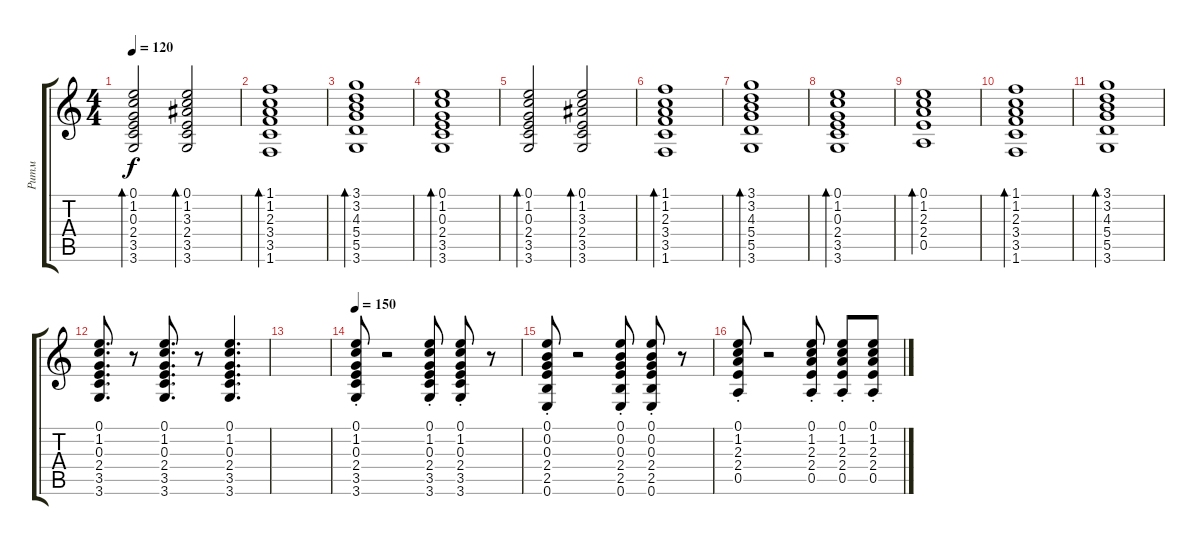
\track ("Ритм" "Ритм") {instrument acousticguitarnylon}
\staff {score tabs}
\tuning (E4 B3 G3 D3 A2 E2) {hide}
\ts (4 4)
\tempo 120
\clef g2
\ks c
(0.1 1.2 0.3 2.4 3.5 3.6).2{bd 240 dy f} (0.1 1.2 3.3 2.4 3.5 3.6).2{bd 240} |
(1.1 1.2 2.3 3.4 3.5 1.6).1{bd 240} |
(3.1 3.2 4.3 5.4 5.5 3.6).1{bd 240} |
(0.1 1.2 0.3 2.4 3.5 3.6).1{bd 240} |
(0.1 1.2 0.3 2.4 3.5 3.6).2{bd 240} (0.1 1.2 3.3 2.4 3.5 3.6).2{bd 240} |
(1.1 1.2 2.3 3.4 3.5 1.6).1{bd 240} |
(3.1 3.2 4.3 5.4 5.5 3.6).1{bd 240} |
(0.1 1.2 0.3 2.4 3.5 3.6).1{bd 240} |
(0.1 1.2 2.3 2.4 0.5).1{bd 240} |
(1.1 1.2 2.3 3.4 3.5 1.6).1{bd 240} |
(3.1 3.2 4.3 5.4 5.5 3.6).1{bd 240} |
(0.1 1.2 0.3 2.4 3.5 3.6).8{d} r.8 (0.1 1.2 0.3 2.4 3.5 3.6).8{d} r.8 (0.1 1.2 0.3 2.4 3.5 3.6).4{d} |
|
\tempo 150
(0.1{st} 1.2{st} 0.3{st} 2.4{st} 3.5{st} 3.6{st}).8 r.2 (0.1{st} 1.2{st} 0.3{st} 2.4{st} 3.5{st} 3.6{st}).8 (0.1{st} 1.2{st} 0.3{st} 2.4{st} 3.5{st} 3.6{st}).8 r.8 |
(0.1{st} 0.2{st} 0.3{st} 2.4{st} 2.5{st} 0.6{st}).8 r.2 (0.1{st} 0.2{st} 0.3{st} 2.4{st} 2.5{st} 0.6{st}).8 (0.1{st} 0.2{st} 0.3{st} 2.4{st} 2.5{st} 0.6{st}).8 r.8 |
(0.1{st} 1.2{st} 2.3{st} 2.4{st} 0.5{st}).8 r.2 (0.1{st} 1.2{st} 2.3{st} 2.4{st} 0.5{st}).8 (0.1{st} 1.2{st} 2.3{st} 2.4{st} 0.5{st}).8 (0.1{st} 1.2{st} 2.3{st} 2.4{st} 0.5{st}).8
